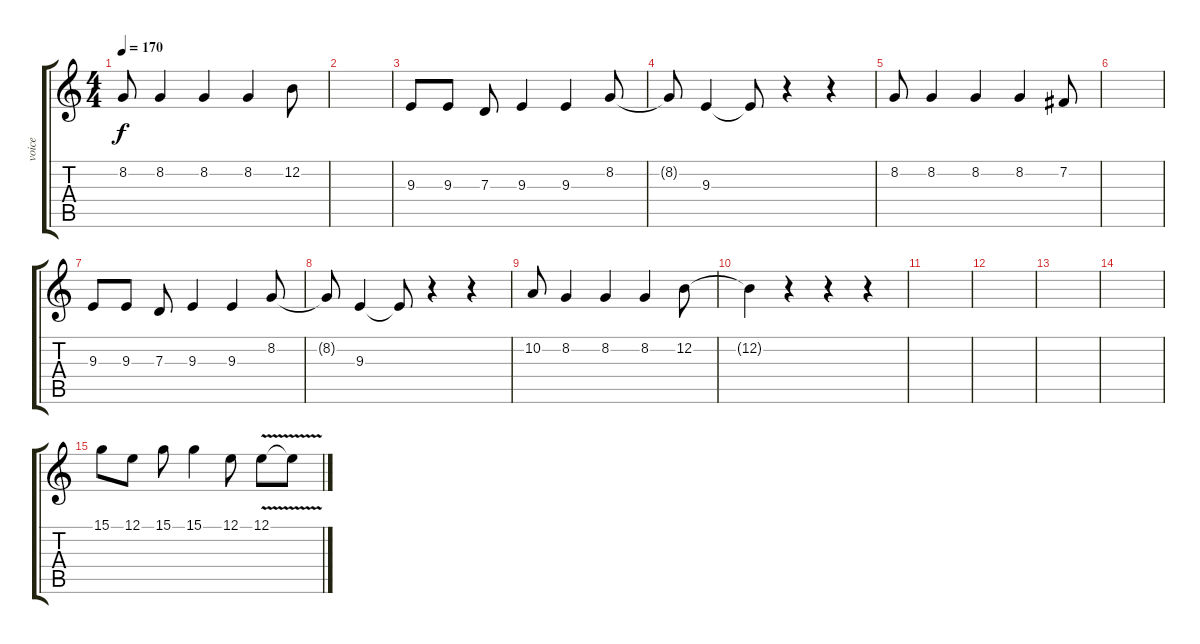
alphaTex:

\track ("voice" "voice") {instrument pad4choir}
\staff {score tabs}
\tuning (E4 B3 G3 D3 A2 E2) {hide}
\ts (4 4)
\tempo 170
\clef g2
\ks c
8.2.8{dy f} 8.2.4 8.2.4 8.2.4 12.2.8 |
|
9.3.8 9.3.8 7.3.8 9.3.4 9.3.4 8.2.8 |
8.2{t}.8 9.3.4 9.3{t}.8 r.4 r.4 |
8.2.8 8.2.4 8.2.4 8.2.4 7.2.8 |
|
9.3.8 9.3.8 7.3.8 9.3.4 9.3.4 8.2.8 |
8.2{t}.8 9.3.4 9.3{t}.8 r.4 r.4 |
10.2.8 8.2.4 8.2.4 8.2.4 12.2.8 |
12.2{t}.4 r.4 r.4 r.4 |
|
|
|
|
15.1.8 12.1.8 15.1.8 15.1.4 12.1.8 12.1{v}.8 12.1{t}.8
